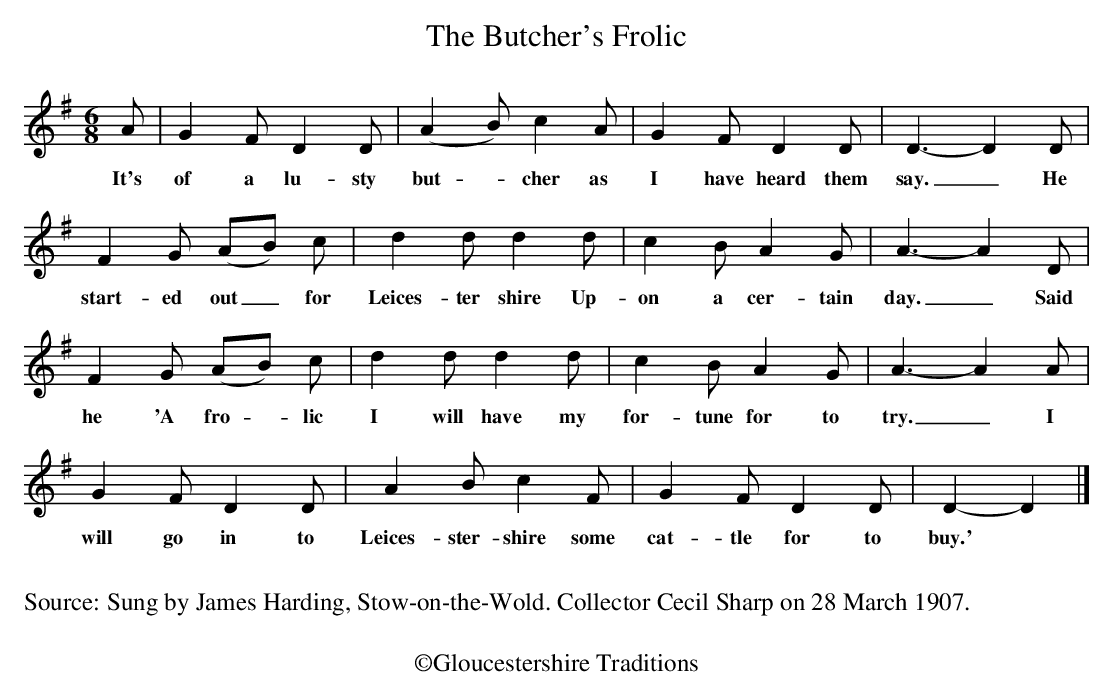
X:1
T:The Butcher's Frolic
M:6/8
L:1/8
K:DMix
A | G2 F D2 D | (A2B) c2 A | G2 F D2 D | D3-D2 D |
w: It's of a lu-sty but - cher as I have heard them say._ He
F2 G (AB) c | d2 d d2 d | c2 B A2 G | A3-A2 D |
w:start-ed out_ for Leices-ter shire Up-on a cer-tain day._ Said
F2 G (AB) c | d2 d d2 d | c2 B A2 G | A3-A2 A|
w:he 'A fro -lic I will have my for-tune for to try._ I
G2 F D2 D | A2 B c2 F | G2 F D2 D | D2-D2 |]
w:will go in to Leices-ster- shire some cat-tle for to buy.'
W:
